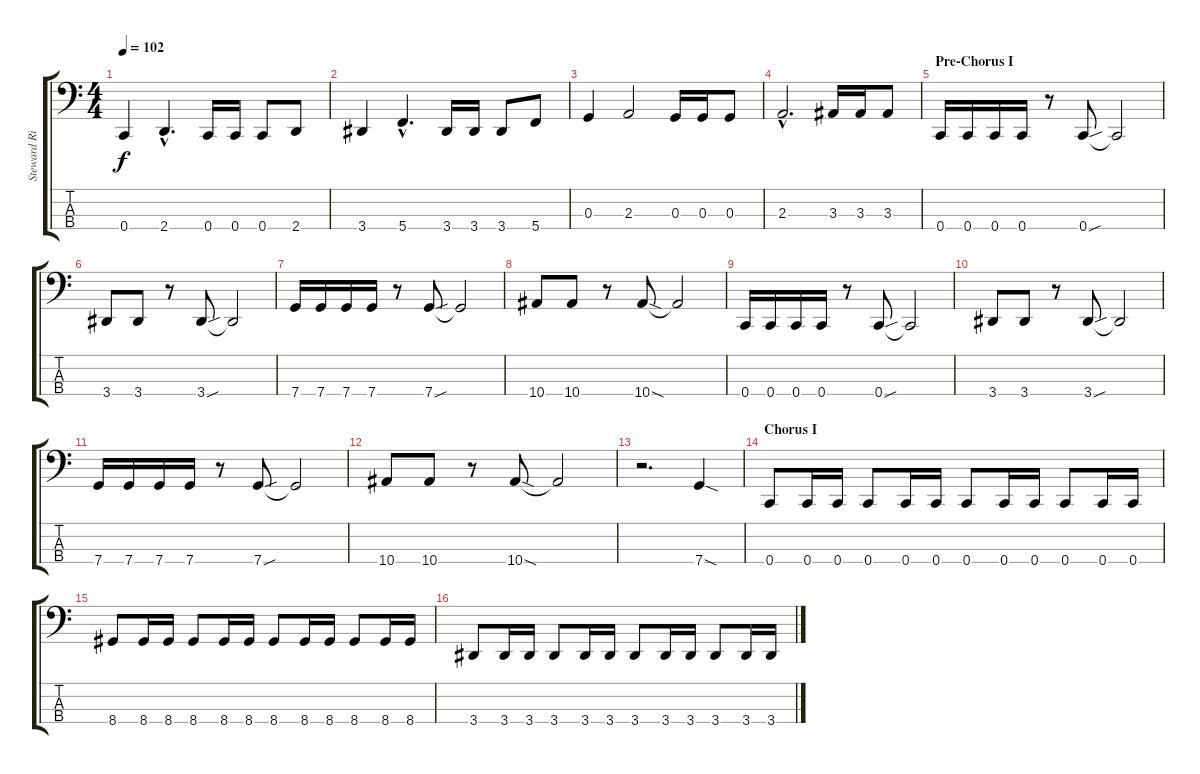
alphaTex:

\track ("Steward Richrdson - Bass" "Steward Ri") {instrument electricbassfinger}
\staff {score tabs}
\tuning (F2 C2 G1 C1) {hide}
\ts (4 4)
\tempo 102
\clef f4
\ks c
0.4.4{dy f} 2.4{hac}.4{d} 0.4.16 0.4.16 0.4.8 2.4.8 |
3.4.4 5.4{hac}.4{d} 3.4.16 3.4.16 3.4.8 5.4.8 |
0.3.4 2.3.2 0.3.16 0.3.16 0.3.8 |
2.3{hac}.2{d} 3.3.16 3.3.16 3.3.8 |
\section ("" "Pre-Chorus I")
0.4.16 0.4.16 0.4.16 0.4.16 r.8 0.4{sou}.8 0.4{t}.2 |
3.4.8 3.4.8 r.8 3.4{sou}.8 3.4{t}.2 |
7.4.16 7.4.16 7.4.16 7.4.16 r.8 7.4{sou}.8 7.4{t}.2 |
10.4.8 10.4.8 r.8 10.4{sod}.8 10.4{t}.2 |
0.4.16 0.4.16 0.4.16 0.4.16 r.8 0.4{sou}.8 0.4{t}.2 |
3.4.8 3.4.8 r.8 3.4{sou}.8 3.4{t}.2 |
7.4.16 7.4.16 7.4.16 7.4.16 r.8 7.4{sou}.8 7.4{t}.2 |
10.4.8 10.4.8 r.8 10.4{sod}.8 10.4{t}.2 |
r.2{d} 7.4{sod}.4 |
\section ("" "Chorus I")
0.4.8 0.4.16 0.4.16 0.4.8 0.4.16 0.4.16 0.4.8 0.4.16 0.4.16 0.4.8 0.4.16 0.4.16 |
8.4.8 8.4.16 8.4.16 8.4.8 8.4.16 8.4.16 8.4.8 8.4.16 8.4.16 8.4.8 8.4.16 8.4.16 |
3.4.8 3.4.16 3.4.16 3.4.8 3.4.16 3.4.16 3.4.8 3.4.16 3.4.16 3.4.8 3.4.16 3.4.16
